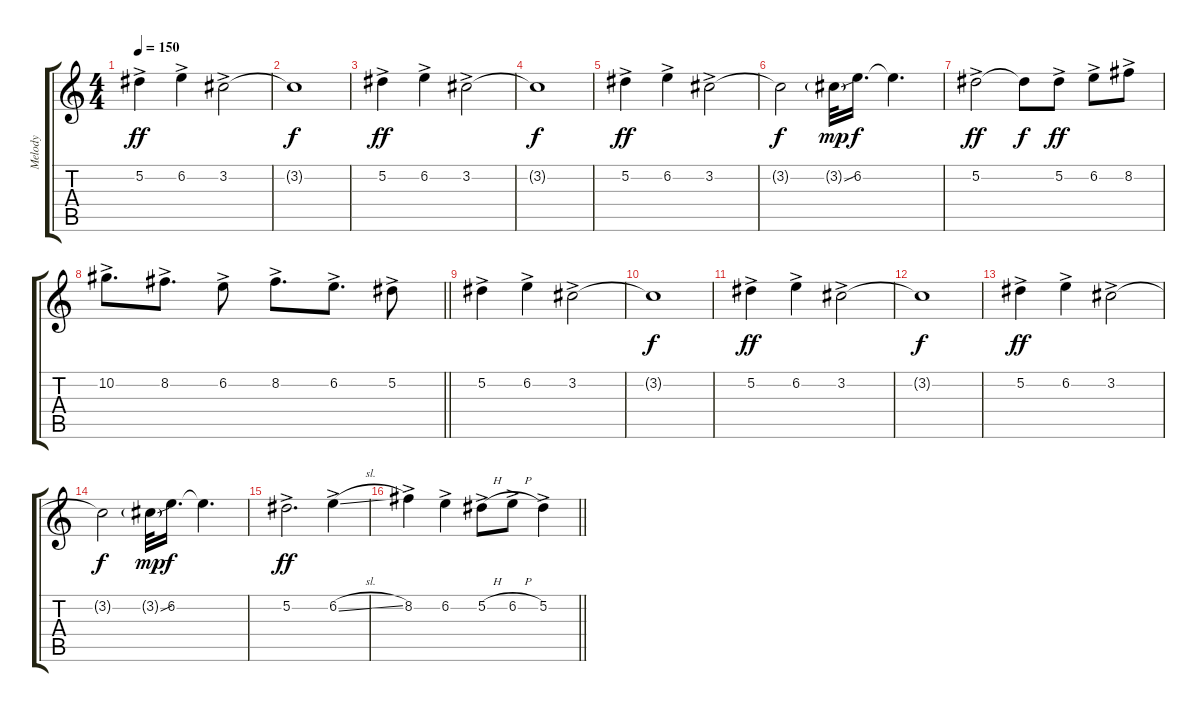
\track ("Melody" "Melody") {instrument acousticguitarsteel}
\staff {score tabs}
\tuning (Eb4 Bb3 Gb3 Db3 Ab2 Eb2) {hide}
\ts (4 4)
\tempo 150
\clef g2
\ks c
5.2{ac}.4{dy ff} 6.2{ac}.4 3.2{ac}.2 |
3.2{t}.1{dy f} |
5.2{ac}.4{dy ff} 6.2{ac}.4 3.2{ac}.2 |
3.2{t}.1{dy f} |
5.2{ac}.4{dy ff} 6.2{ac}.4 3.2{ac}.2 |
3.2{t}.2{dy f} 3.2{sou g}.32{dy mp} 6.2.16{d dy f} 6.2{t}.4{d} |
5.2{ac}.2{dy ff} 5.2{t}.8{dy f} 5.2{ac}.8{dy ff} 6.2{ac}.8 8.2{ac}.8 |
\barLineRight lightlight
10.2{ac}.8{d} 8.2{ac}.8{d} 6.2{ac}.8 8.2{ac}.8{d} 6.2{ac}.8{d} 5.2{ac}.8 |
5.2{ac}.4 6.2{ac}.4 3.2{ac}.2 |
3.2{t}.1{dy f} |
5.2{ac}.4{dy ff} 6.2{ac}.4 3.2{ac}.2 |
3.2{t}.1{dy f} |
5.2{ac}.4{dy ff} 6.2{ac}.4 3.2{ac}.2 |
3.2{t}.2{dy f} 3.2{sou g}.32{dy mp} 6.2.16{d dy f} 6.2{t}.4{d} |
5.2{ac}.2{d dy ff} 6.2{sl ac}.4 |
\barLineRight lightlight
8.2{ac}.4 6.2{ac}.4 5.2{h ac}.8 6.2{h ac}.8 5.2{ac}.4
